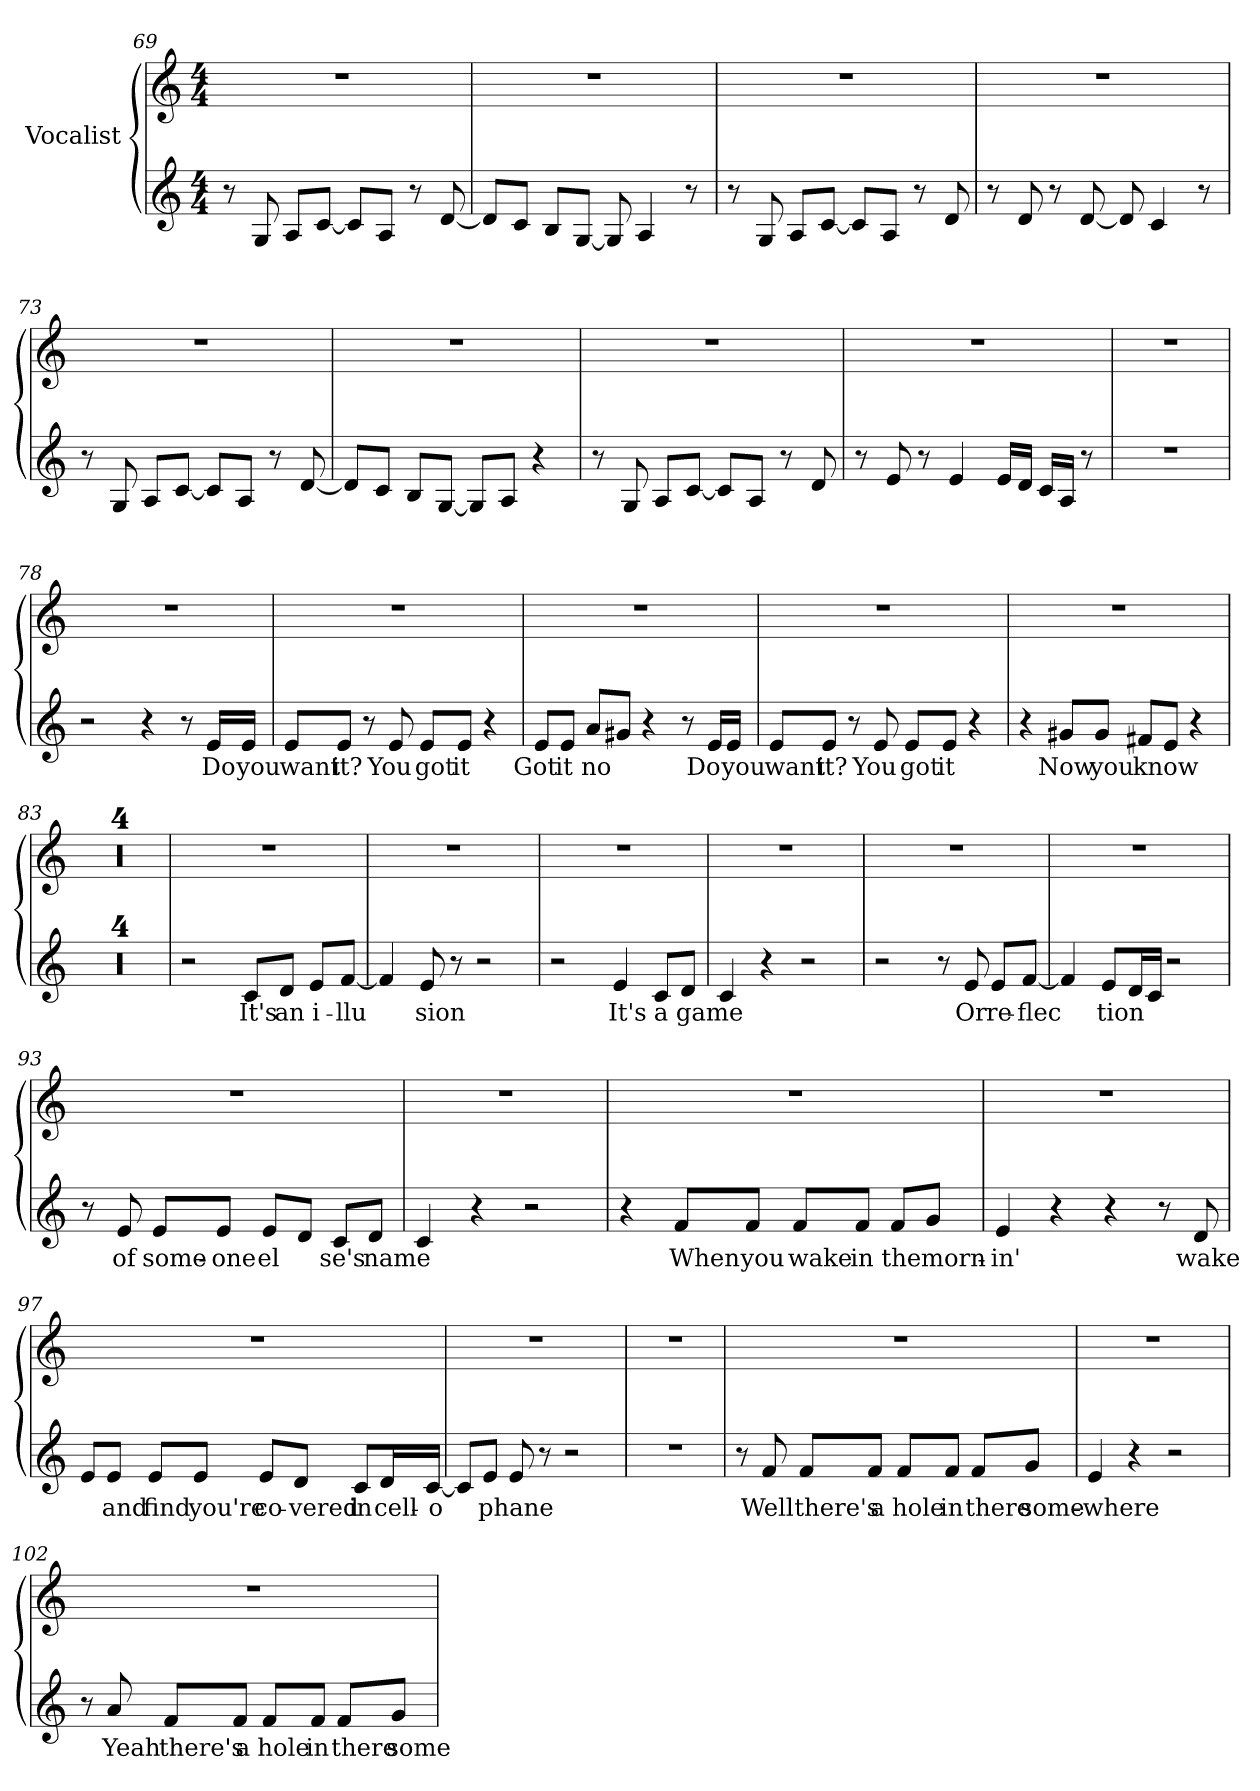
**kern	**text	**kern
*part1	*part1	*part1
*staff2	*staff2	*staff1
*I"Vocalist	*	*
*clefG2	*	*clefG2
*M4/4	*	*M4/4
=69	=69	=69
8r	.	1r
8G	_	.
8A/L	_	.
[8c/J	_	.
8c/L]	_	.
8A/J	_	.
8r	.	.
[8d	_	.
=70	=70	=70
8d/L]	_	1r
8c/J	_	.
8B/L	_	.
[8G/J	_	.
8G]	_	.
4A	_	.
8r	.	.
=71	=71	=71
8r	.	1r
8G	_	.
8A/L	_	.
[8c/J	_	.
8c/L]	_	.
8A/J	_	.
8r	.	.
8d	_	.
=72	=72	=72
8r	.	1r
8d	_	.
8r	.	.
[8d	_	.
8d]	_	.
4c	_	.
8r	.	.
=73	=73	=73
8r	.	1r
8G	_	.
8A/L	_	.
[8c/J	_	.
8c/L]	_	.
8A/J	_	.
8r	.	.
[8d	_	.
=74	=74	=74
8d/L]	_	1r
8c/J	_	.
8B/L	_	.
[8G/J	_	.
8G/L]	_	.
8A/J	_	.
4r	.	.
=75	=75	=75
8r	.	1r
8G	_	.
8A/L	_	.
[8c/J	_	.
8c/L]	_	.
8A/J	_	.
8r	.	.
8d	_	.
=76	=76	=76
8r	.	1r
8e	_	.
8r	.	.
4e	_	.
16e/LL	_	.
16d/JJ	_	.
16c/LL	_	.
16A/JJ	_	.
8r	.	.
=77	=77	=77
1r	.	1r
=78	=78	=78
2r	.	1r
4r	.	.
8r	.	.
16e/LL	Do	.
16e/JJ	you	.
=79	=79	=79
8e/L	want	1r
8e/J	it?	.
8r	.	.
8e	You	.
8e/L	got	.
8e/J	it	.
4r	.	.
=80	=80	=80
8e/L	Got	1r
8e/J	it	.
8a/L	no	.
8g#X/J	_	.
4r	.	.
8r	.	.
16e/LL	Do	.
16e/JJ	you	.
=81	=81	=81
8e/L	want	1r
8e/J	it?	.
8r	.	.
8e	You	.
8e/L	got	.
8e/J	it	.
4r	.	.
=82	=82	=82
4r	.	1r
8g#X/L	Now	.
8g#/J	you	.
8f#X/L	know	.
8e/J	_	.
4r	.	.
=83	=83	=83
1r	.	1r
=84	=84	=84
1r	.	1r
=85	=85	=85
1r	.	1r
=86	=86	=86
1r	.	1r
=87	=87	=87
2r	.	1r
8c/L	It's	.
8d/J	an	.
8e/L	i-	.
[8f/J	-llu-	.
=88	=88	=88
4f]	_	1r
8e	-sion	.
8r	.	.
2r	.	.
=89	=89	=89
2r	.	1r
4e	It's	.
8c/L	a	.
8d/J	game	.
=90	=90	=90
4c	_	1r
4r	.	.
2r	.	.
=91	=91	=91
2r	.	1r
8r	.	.
8e	Or	.
8e/L	re-	.
[8f/J	-flec-	.
=92	=92	=92
4f]	_	1r
8e/L	-tion	.
16d/L	_	.
16c/JJ	_	.
2r	.	.
=93	=93	=93
8r	.	1r
8e	of	.
8e/L	some-	.
8e/J	-one	.
8e/L	el-	.
8d/J	_	.
8c/L	-se's	.
8d/J	name	.
=94	=94	=94
4c	_	1r
4r	.	.
2r	.	.
=95	=95	=95
4r	.	1r
8f/L	When	.
8f/J	you	.
8f/L	wake	.
8f/J	in	.
8f/L	the	.
8g/J	morn-	.
=96	=96	=96
4e	-in'	1r
4r	.	.
4r	.	.
8r	.	.
8d	wake	.
=97	=97	=97
8e/L	_	1r
8e/J	and	.
8e/L	find	.
8e/J	you're	.
8e/L	co-	.
8d/J	-vered	.
8c/L	in	.
16d/L	cell-	.
[16c/JJ	-o-	.
=98	=98	=98
8c/L]	_	1r
8e/J	-phane	.
8e	_	.
8r	.	.
2r	.	.
=99	=99	=99
1r	.	1r
=100	=100	=100
8r	.	1r
8f	Well	.
8f/L	there's	.
8f/J	a	.
8f/L	hole	.
8f/J	in	.
8f/L	there	.
8g/J	some-	.
=101	=101	=101
4e	-where	1r
4r	.	.
2r	.	.
=102	=102	=102
8r	.	1r
8a	Yeah	.
8f/L	there's	.
8f/J	a	.
8f/L	hole	.
8f/J	in	.
8f/L	there	.
8g/J	some-	.
=	=	=
*-	*-	*-
